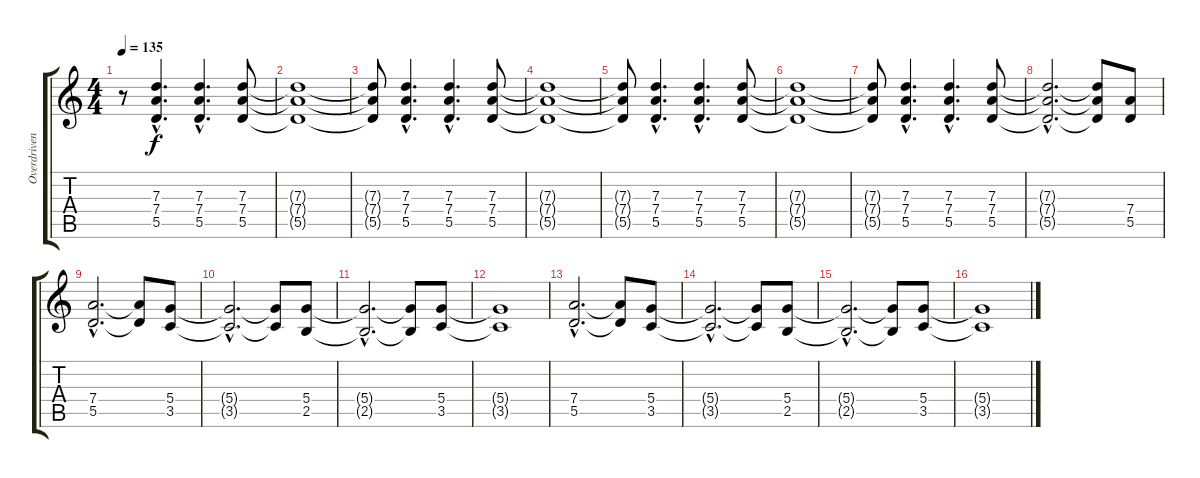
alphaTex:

\track ("Overdriven Guitar" "Overdriven") {instrument overdrivenguitar}
\staff {score tabs}
\tuning (E4 B3 G3 D3 A2 E2) {hide}
\ts (4 4)
\tempo 135
\clef g2
\ks c
r.8{dy f} (7.3{hac} 7.4{hac} 5.5{hac}).4{d} (7.3{hac} 7.4{hac} 5.5{hac}).4{d} (7.3 7.4 5.5).8 |
(7.3{t} 7.4{t} 5.5{t}).1 |
(7.3{t} 7.4{t} 5.5{t}).8 (7.3{hac} 7.4{hac} 5.5{hac}).4{d} (7.3{hac} 7.4{hac} 5.5{hac}).4{d} (7.3 7.4 5.5).8 |
(7.3{t} 7.4{t} 5.5{t}).1 |
(7.3{t} 7.4{t} 5.5{t}).8 (7.3{hac} 7.4{hac} 5.5{hac}).4{d} (7.3{hac} 7.4{hac} 5.5{hac}).4{d} (7.3 7.4 5.5).8 |
(7.3{t} 7.4{t} 5.5{t}).1 |
(7.3{t} 7.4{t} 5.5{t}).8 (7.3{hac} 7.4{hac} 5.5{hac}).4{d} (7.3{hac} 7.4{hac} 5.5{hac}).4{d} (7.3 7.4 5.5).8 |
(7.3{hac t} 7.4{hac t} 5.5{hac t}).2{d} (7.3{t} 7.4{t} 5.5{t}).8 (7.4 5.5).8 |
(7.4{hac} 5.5{hac}).2{d} (7.4{t} 5.5{t}).8 (5.4 3.5).8 |
(5.4{hac t} 3.5{hac t}).2{d} (5.4{t} 3.5{t}).8 (5.4 2.5).8 |
(5.4{hac t} 2.5{hac t}).2{d} (5.4{t} 2.5{t}).8 (5.4 3.5).8 |
(5.4{t} 3.5{t}).1 |
(7.4{hac} 5.5{hac}).2{d} (7.4{t} 5.5{t}).8 (5.4 3.5).8 |
(5.4{hac t} 3.5{hac t}).2{d} (5.4{t} 3.5{t}).8 (5.4 2.5).8 |
(5.4{hac t} 2.5{hac t}).2{d} (5.4{t} 2.5{t}).8 (5.4 3.5).8 |
(5.4{t} 3.5{t}).1
